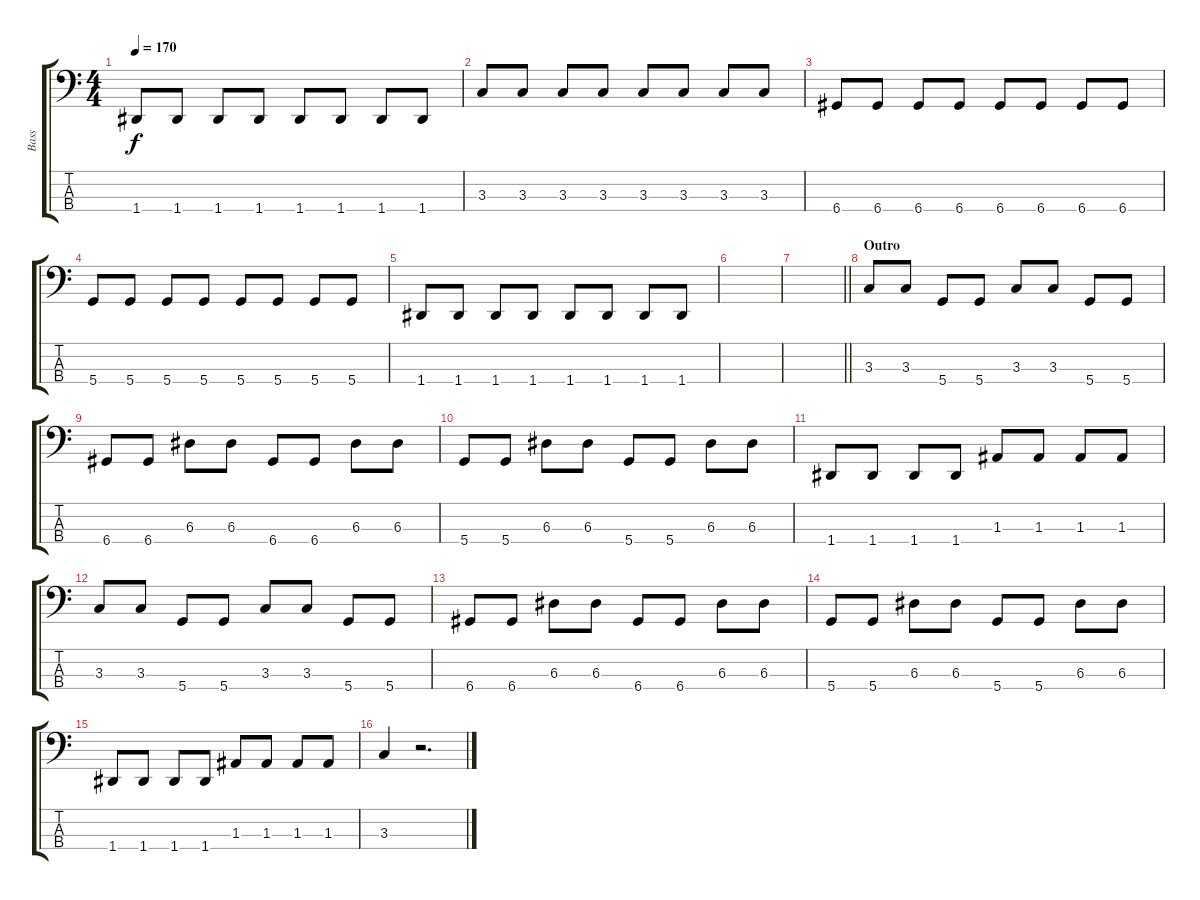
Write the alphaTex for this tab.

\track ("Bass" "Bass") {instrument electricbassfinger}
\staff {score tabs}
\tuning (G2 D2 A1 D1) {hide}
\ts (4 4)
\tempo 170
\clef f4
\ks c
1.4.8{dy f} 1.4.8 1.4.8 1.4.8 1.4.8 1.4.8 1.4.8 1.4.8 |
3.3.8 3.3.8 3.3.8 3.3.8 3.3.8 3.3.8 3.3.8 3.3.8 |
6.4.8 6.4.8 6.4.8 6.4.8 6.4.8 6.4.8 6.4.8 6.4.8 |
5.4.8 5.4.8 5.4.8 5.4.8 5.4.8 5.4.8 5.4.8 5.4.8 |
1.4.8 1.4.8 1.4.8 1.4.8 1.4.8 1.4.8 1.4.8 1.4.8 |
|
\barLineRight lightlight
|
\section ("" "Outro")
3.3.8 3.3.8 5.4.8 5.4.8 3.3.8 3.3.8 5.4.8 5.4.8 |
6.4.8 6.4.8 6.3.8 6.3.8 6.4.8 6.4.8 6.3.8 6.3.8 |
5.4.8 5.4.8 6.3.8 6.3.8 5.4.8 5.4.8 6.3.8 6.3.8 |
1.4.8 1.4.8 1.4.8 1.4.8 1.3.8 1.3.8 1.3.8 1.3.8 |
3.3.8 3.3.8 5.4.8 5.4.8 3.3.8 3.3.8 5.4.8 5.4.8 |
6.4.8 6.4.8 6.3.8 6.3.8 6.4.8 6.4.8 6.3.8 6.3.8 |
5.4.8 5.4.8 6.3.8 6.3.8 5.4.8 5.4.8 6.3.8 6.3.8 |
1.4.8 1.4.8 1.4.8 1.4.8 1.3.8 1.3.8 1.3.8 1.3.8 |
3.3.4 r.2{d}
